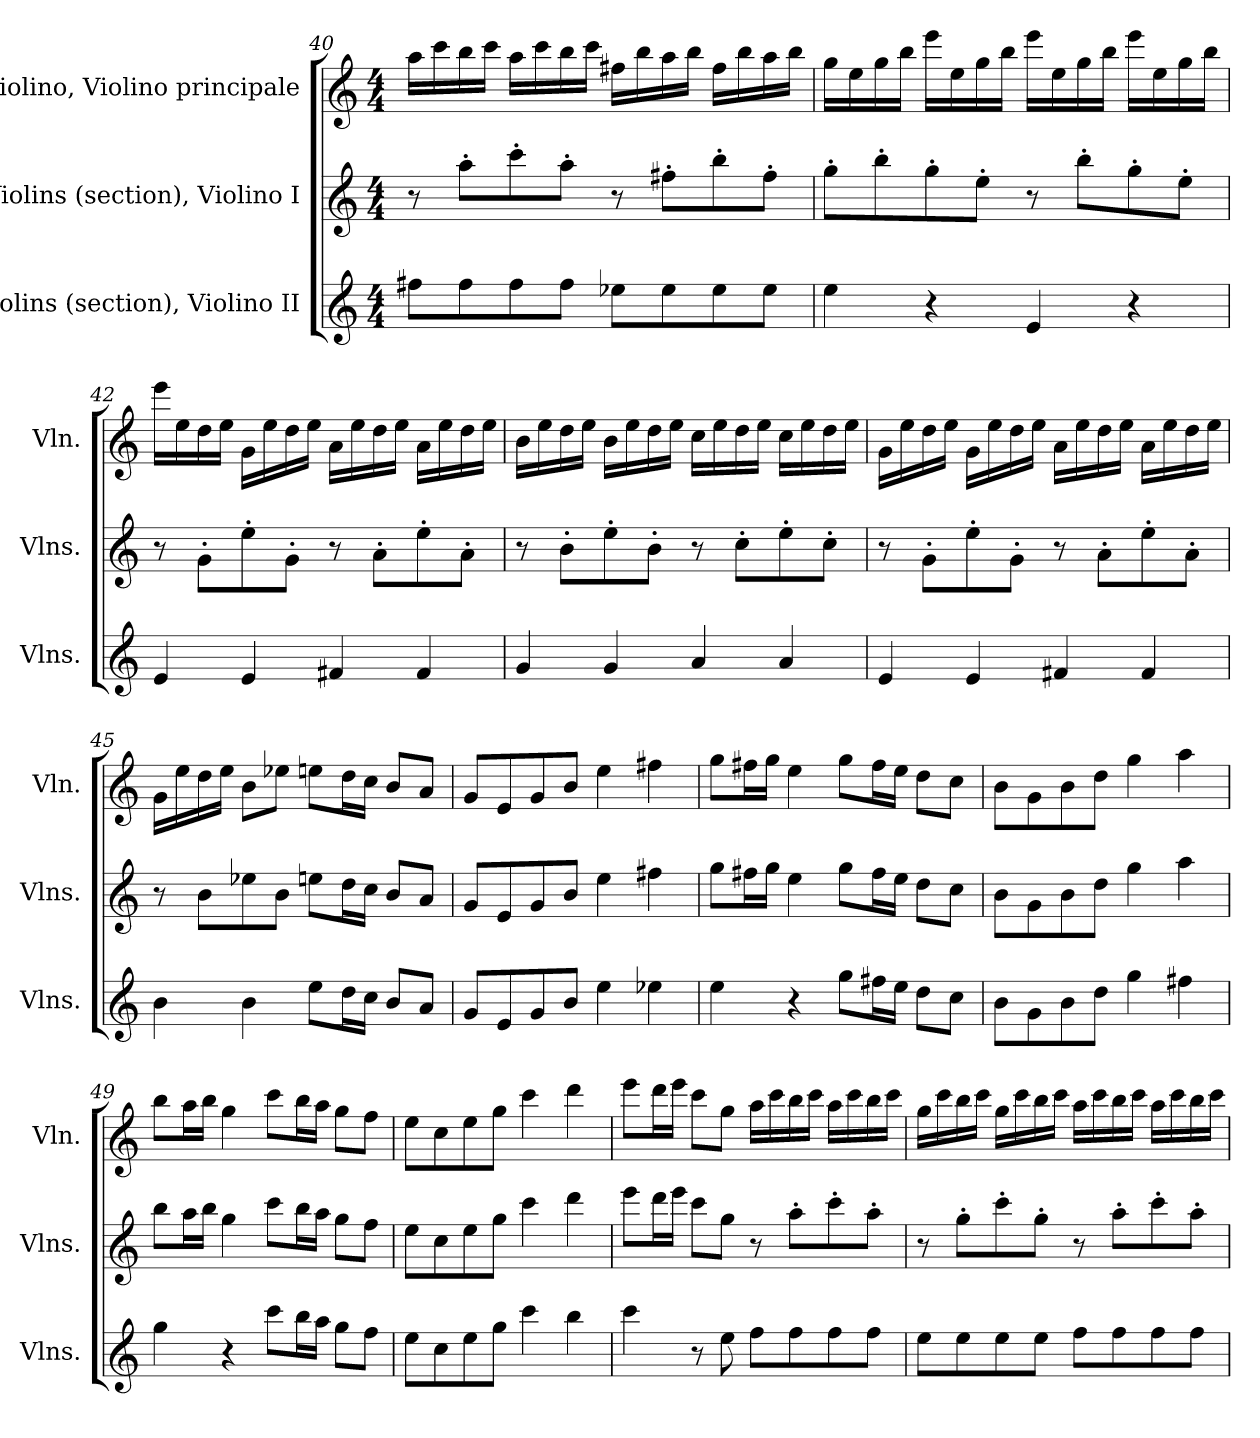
**kern	**kern	**kern
*part3	*part2	*part1
*staff3	*staff2	*staff1
*I"Violins (section), Violino II	*I"Violins (section), Violino I	*I"Violino, Violino principale
*I'Vlns.	*I'Vlns.	*I'Vln.
*clefG2	*clefG2	*clefG2
*k[]	*k[]	*k[]
*M4/4	*M4/4	*M4/4
=40	=40	=40
8ff#X\L	8r	16aa\LL
.	.	16ccc\
8ff#\	8aa'\L	16bb\
.	.	16ccc\JJ
8ff#\	8ccc'\	16aa\LL
.	.	16ccc\
8ff#\J	8aa'\J	16bb\
.	.	16ccc\JJ
8ee-X\L	8r	16ff#X\LL
.	.	16bb\
8ee-\	8ff#X'\L	16aa\
.	.	16bb\JJ
8ee-\	8bb'\	16ff#\LL
.	.	16bb\
8ee-\J	8ff#'\J	16aa\
.	.	16bb\JJ
!!LO:LB:g=z
=41	=41	=41
4ee\	8gg'\L	16gg\LL
.	.	16ee\
.	8bb'\	16gg\
.	.	16bb\JJ
4r	8gg'\	16eee\LL
.	.	16ee\
.	8ee'\J	16gg\
.	.	16bb\JJ
4e/	8r	16eee\LL
.	.	16ee\
.	8bb'\L	16gg\
.	.	16bb\JJ
4r	8gg'\	16eee\LL
.	.	16ee\
.	8ee'\J	16gg\
.	.	16bb\JJ
=42	=42	=42
4e/	8r	16eee\LL
.	.	16ee\
.	8g'\L	16dd\
.	.	16ee\JJ
4e/	8ee'\	16g\LL
.	.	16ee\
.	8g'\J	16dd\
.	.	16ee\JJ
4f#X/	8r	16a\LL
.	.	16ee\
.	8a'\L	16dd\
.	.	16ee\JJ
4f#/	8ee'\	16a\LL
.	.	16ee\
.	8a'\J	16dd\
.	.	16ee\JJ
!!LO:LB:g=z
=43	=43	=43
4g/	8r	16b\LL
.	.	16ee\
.	8b'\L	16dd\
.	.	16ee\JJ
4g/	8ee'\	16b\LL
.	.	16ee\
.	8b'\J	16dd\
.	.	16ee\JJ
4a/	8r	16cc\LL
.	.	16ee\
.	8cc'\L	16dd\
.	.	16ee\JJ
4a/	8ee'\	16cc\LL
.	.	16ee\
.	8cc'\J	16dd\
.	.	16ee\JJ
=44	=44	=44
4e/	8r	16g\LL
.	.	16ee\
.	8g'\L	16dd\
.	.	16ee\JJ
4e/	8ee'\	16g\LL
.	.	16ee\
.	8g'\J	16dd\
.	.	16ee\JJ
4f#X/	8r	16a\LL
.	.	16ee\
.	8a'\L	16dd\
.	.	16ee\JJ
4f#/	8ee'\	16a\LL
.	.	16ee\
.	8a'\J	16dd\
.	.	16ee\JJ
=45	=45	=45
4b\	8r	16g\LL
.	.	16ee\
.	8b\L	16dd\
.	.	16ee\JJ
4b\	8ee-X\	8b\L
.	8b\J	8ee-X\J
8ee\L	8een\L	8een\L
16dd\L	16dd\L	16dd\L
16cc\JJ	16cc\JJ	16cc\JJ
8b/L	8b/L	8b/L
8a/J	8a/J	8a/J
!!LO:PB:g=z
=46	=46	=46
8g/L	8g/L	8g/L
8e/	8e/	8e/
8g/	8g/	8g/
8b/J	8b/J	8b/J
4ee\	4ee\	4ee\
4ee-X\	4ff#X\	4ff#X\
=47	=47	=47
4ee\	8gg\L	8gg\L
.	16ff#X\L	16ff#X\L
.	16gg\JJ	16gg\JJ
4r	4ee\	4ee\
8gg\L	8gg\L	8gg\L
16ff#X\L	16ff#\L	16ff#\L
16ee\JJ	16ee\JJ	16ee\JJ
8dd\L	8dd\L	8dd\L
8cc\J	8cc\J	8cc\J
=48	=48	=48
8b\L	8b\L	8b\L
8g\	8g\	8g\
8b\	8b\	8b\
8dd\J	8dd\J	8dd\J
4gg\	4gg\	4gg\
4ff#X\	4aa\	4aa\
=49	=49	=49
4gg\	8bb\L	8bb\L
.	16aa\L	16aa\L
.	16bb\JJ	16bb\JJ
4r	4gg\	4gg\
8ccc\L	8ccc\L	8ccc\L
16bb\L	16bb\L	16bb\L
16aa\JJ	16aa\JJ	16aa\JJ
8gg\L	8gg\L	8gg\L
8ff\J	8ff\J	8ff\J
!!LO:LB:g=z
=50	=50	=50
8ee\L	8ee\L	8ee\L
8cc\	8cc\	8cc\
8ee\	8ee\	8ee\
8gg\J	8gg\J	8gg\J
4ccc\	4ccc\	4ccc\
4bb\	4ddd\	4ddd\
=51	=51	=51
4ccc\	8eee\L	8eee\L
.	16ddd\L	16ddd\L
.	16eee\JJ	16eee\JJ
8r	8ccc\L	8ccc\L
8ee\	8gg\J	8gg\J
8ff\L	8r	16aa\LL
.	.	16ccc\
8ff\	8aa'\L	16bb\
.	.	16ccc\JJ
8ff\	8ccc'\	16aa\LL
.	.	16ccc\
8ff\J	8aa'\J	16bb\
.	.	16ccc\JJ
=52	=52	=52
8ee\L	8r	16gg\LL
.	.	16ccc\
8ee\	8gg'\L	16bb\
.	.	16ccc\JJ
8ee\	8ccc'\	16gg\LL
.	.	16ccc\
8ee\J	8gg'\J	16bb\
.	.	16ccc\JJ
8ff\L	8r	16aa\LL
.	.	16ccc\
8ff\	8aa'\L	16bb\
.	.	16ccc\JJ
8ff\	8ccc'\	16aa\LL
.	.	16ccc\
8ff\J	8aa'\J	16bb\
.	.	16ccc\JJ
=	=	=
*-	*-	*-
